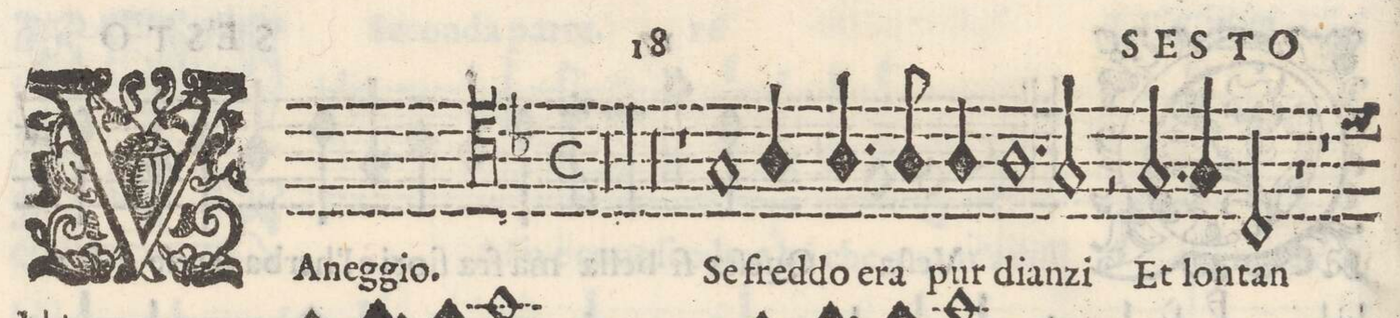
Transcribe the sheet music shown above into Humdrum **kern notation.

**kern	**text
*I"SESTO	*
*clefC4	*
*k[b-]	*
*met(C)	*
*M2/1	*
00r	.
=2-	=2-
=3-	=3-
00r	.
=4-	=4-
=5-	=5-
00r	.
=6-	=6-
=7-	=7-
1r	.
1G	Se
=8-	=8-
4A/	fred-
4.A/	-do e-
8A/	-ra
4A/	pur
1.A	dian-
=9-	=9-
2G/	-zi
2r	.
2.G/	Et
=10-	=10-
4G/	lon-
2C/	-tan
1r	.
=11-	=11-
1r	.
*custos:d	*
*-	*-
